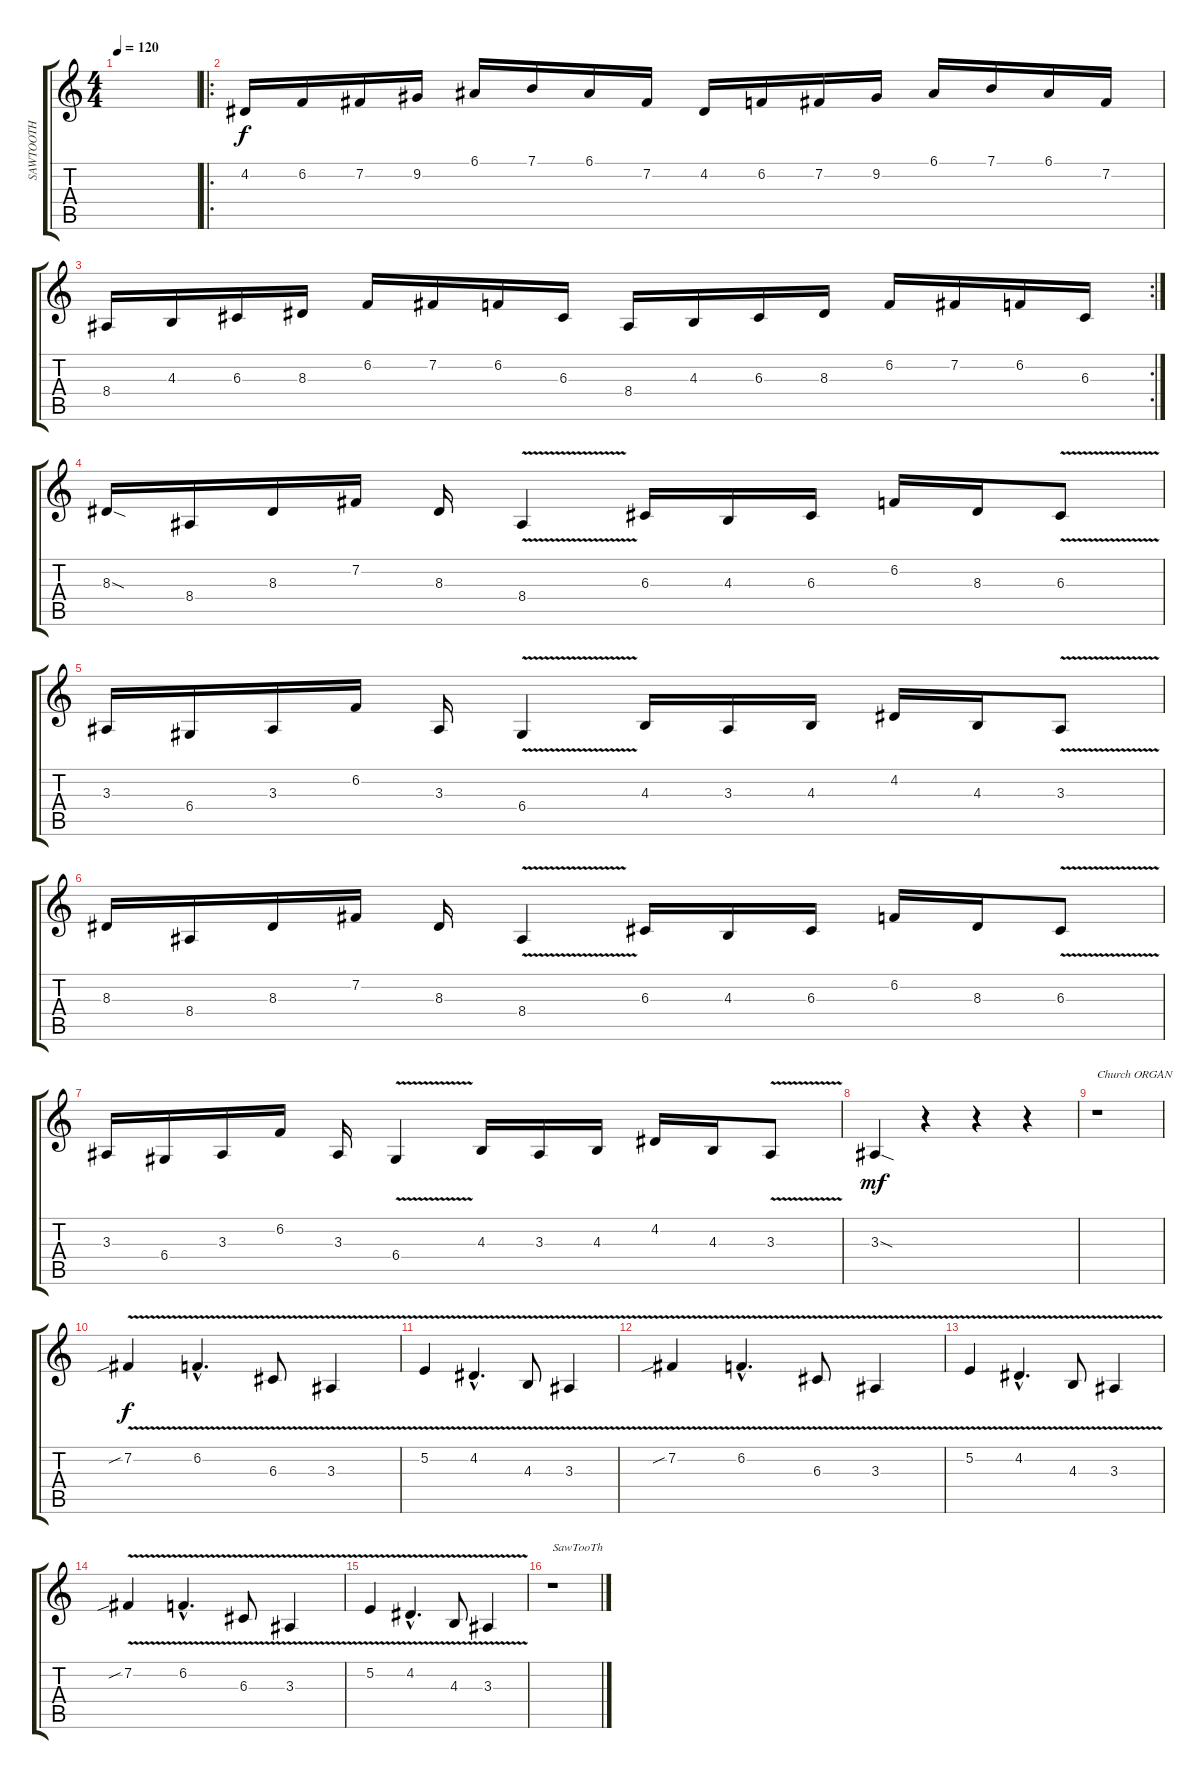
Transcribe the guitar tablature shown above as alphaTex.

\track ("SAWTOOTH" "SAWTOOTH") {instrument lead2sawtooth}
\staff {score tabs}
\tuning (E4 B3 G3 D3 A2 E2) {hide}
\ts (4 4)
\tempo 120
\clef g2
\ks c
|
\ro
4.2.16{dy f} 6.2.16 7.2.16 9.2.16 6.1.16 7.1.16 6.1.16 7.2.16 4.2.16 6.2.16 7.2.16 9.2.16 6.1.16 7.1.16 6.1.16 7.2.16 |
\rc 2
8.4.16 4.3.16 6.3.16 8.3.16 6.2.16 7.2.16 6.2.16 6.3.16 8.4.16 4.3.16 6.3.16 8.3.16 6.2.16 7.2.16 6.2.16 6.3.16 |
8.3{sod}.16 8.4.16 8.3.16 7.2.16 8.3.16 8.4{v}.4 6.3.16 4.3.16 6.3.16 6.2.16 8.3.16 6.3{v}.8 |
3.3.16 6.4.16 3.3.16 6.2.16 3.3.16 6.4{v}.4 4.3.16 3.3.16 4.3.16 4.2.16 4.3.16 3.3{v}.8 |
8.3.16 8.4.16 8.3.16 7.2.16 8.3.16 8.4{v}.4 6.3.16 4.3.16 6.3.16 6.2.16 8.3.16 6.3{v}.8 |
3.3.16 6.4.16 3.3.16 6.2.16 3.3.16 6.4{v}.4 4.3.16 3.3.16 4.3.16 4.2.16 4.3.16 3.3{v}.8 |
3.3{sod}.4{dy mf} r.4 r.4 r.4 |
r.1{txt "Church ORGAN" instrument churchorgan} |
7.2{v sib}.4{dy f instrument churchorgan} 6.2{v hac}.4{d} 6.3{v}.8 3.3{v}.4 |
5.2{v}.4{instrument churchorgan} 4.2{v hac}.4{d} 4.3{v}.8 3.3{v}.4 |
7.2{v sib}.4{instrument churchorgan} 6.2{v hac}.4{d} 6.3{v}.8 3.3{v}.4 |
5.2{v}.4{instrument churchorgan} 4.2{v hac}.4{d} 4.3{v}.8 3.3{v}.4 |
7.2{v sib}.4{instrument churchorgan} 6.2{v hac}.4{d} 6.3{v}.8 3.3{v}.4 |
5.2{v}.4{instrument churchorgan} 4.2{v hac}.4{d} 4.3{v}.8 3.3{v}.4 |
r.1{txt "SawTooTh" instrument lead2sawtooth}
